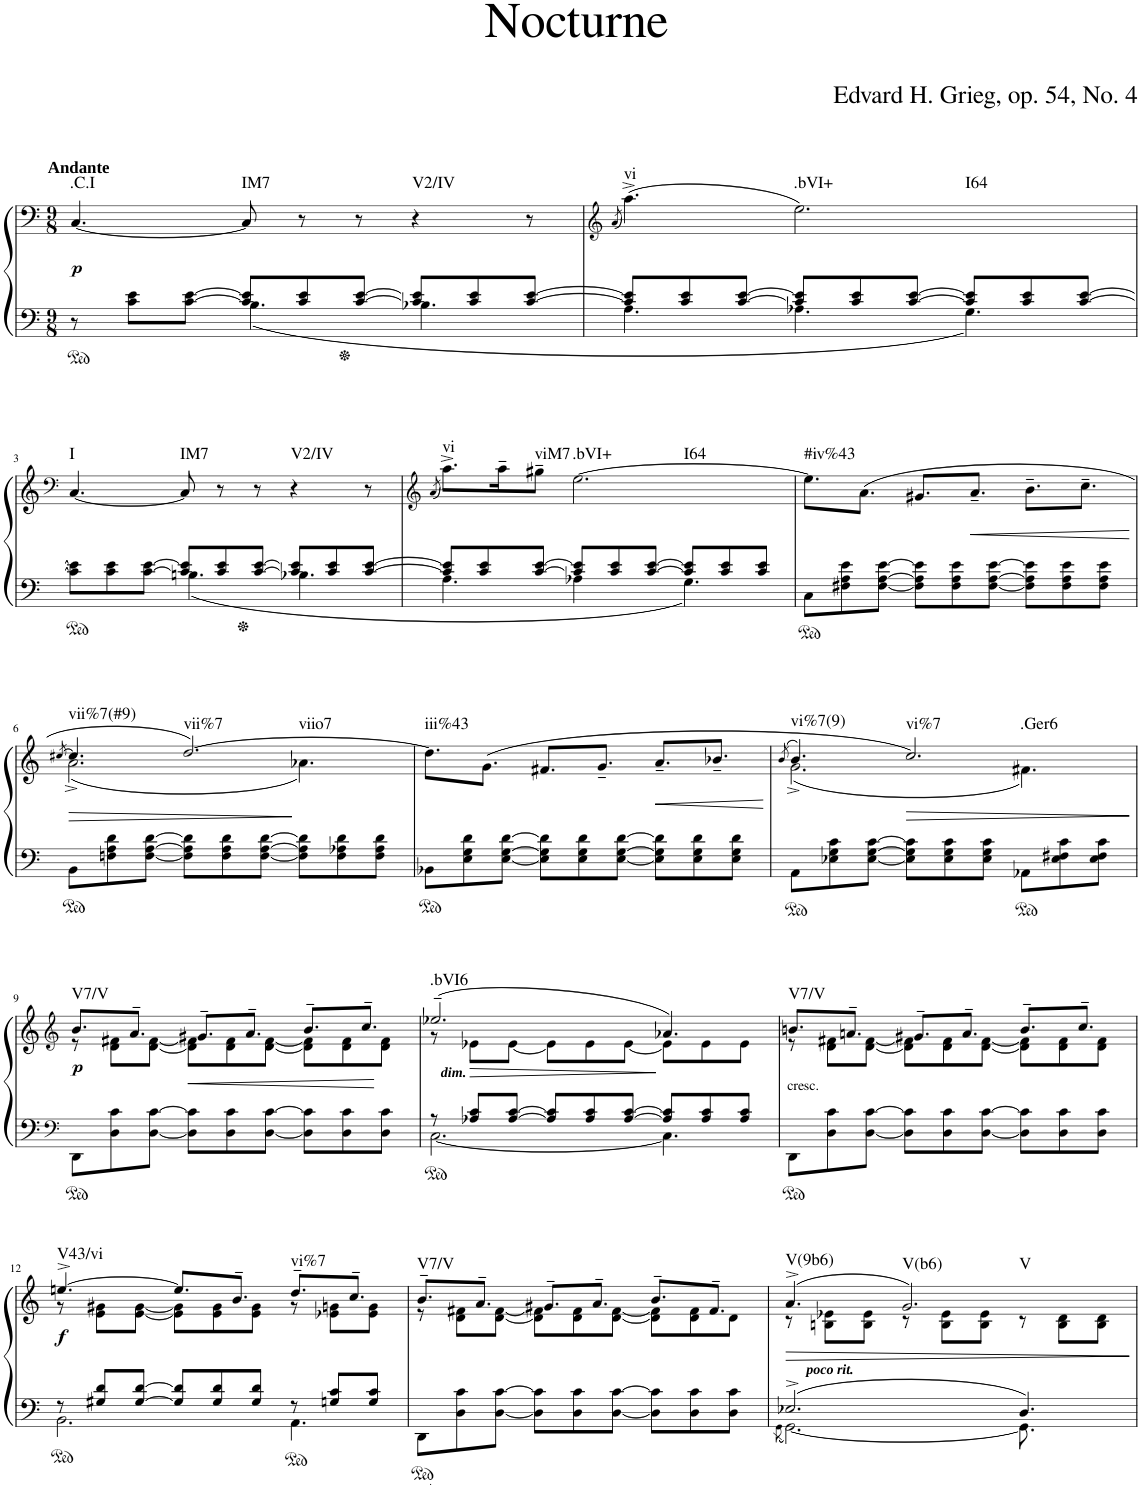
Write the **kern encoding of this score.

**kern	**kern	**dynam	**harte
*part1	*part1	*part1	*part1
*staff2	*staff1	*staff1/2	*
*I"unbenannt	*	*	*
*clefF4	*clefF4	*	*
*k[]	*k[]	*	*
*M9/8	*M9/8	*	*
=1	=1	=1	=1
*^	*	*	*
!	!	!LO:TX:a:B:t=Andante	!	!
!	!	!	!LO:DY:b	!LO:H:kt=.C.I
8r	4.ryy	[4.C/	p	N
8c\ 8e\L	.	.	.	.
[8c\ [8e\J	.	.	.	.
!	!	!	!	!LO:H:kt=IM7
8c/] 8e/]L	4.B\	8C/]	.	N
8c/ 8e/	.	8r	.	.
[8c/ [8e/J	.	8r	.	.
!	!	!	!	!LO:H:kt=V2/IV
8c/] 8e/]L	4.B-X\	4r	.	N
8c/ 8e/	.	.	.	.
[8c/ [8e/J	.	8r	.	.
=2	=2	=2	=2	=2
*	*	*clefG2	*	*
.	.	(8qa/	.	.
!	!	!	!	!LO:H:kt=vi
8c/] 8e/]L	4.A\	(4.aa^\)	.	N
8c/ 8e/	.	.	.	.
[8c/ [8e/J	.	.	.	.
!	!	!	!	!LO:H:n=1:kt=.bVI+
!	!	!	!	!LO:H:n=2:kt=I64
8c/] 8e/]L	4.A-X\	2.ee\)	.	N N
8c/ 8e/	.	.	.	.
[8c/ [8e/J	.	.	.	.
8c/] 8e/]L	4.G\	.	.	.
8c/ 8e/	.	.	.	.
[8c/ [8e/J	.	.	.	.
!!LO:LB:g=z
=3	=3	=3	=3	=3
*	*	*clefF4	*	*
!	!	!	!	!LO:H:kt=I
8c\] 8e\]L	4.ryy	[4.C/	.	N
8c\ 8e\	.	.	.	.
[8c\ [8e\J	.	.	.	.
!	!	!	!	!LO:H:kt=IM7
8c/] 8e/]L	4.Bn\	8C/]	.	N
8c/ 8e/	.	8r	.	.
[8c/ [8e/J	.	8r	.	.
!	!	!	!	!LO:H:kt=V2/IV
8c/] 8e/]L	4.B-X\	4r	.	N
8c/ 8e/	.	.	.	.
[8c/ [8e/J	.	8r	.	.
=4	=4	=4	=4	=4
*	*	*clefG2	*	*
.	.	(8qa/	.	.
!	!	!	!	!LO:H:kt=vi
8c/] 8e/]L	4.A\	8.aa^\L)	.	N
8c/ 8e/	.	.	.	.
.	.	16aa~\K	.	.
!	!	!	!	!LO:H:kt=viM7
[8c/ [8e/J	.	8gg#X~\J	.	N
!	!	!	!	!LO:H:n=1:kt=.bVI+
!	!	!	!	!LO:H:n=2:kt=I64
8c/] 8e/]L	4A-X\	[2.ee\	.	N N
8c/ 8e/	.	.	.	.
[8c/ [8e/J	8ryy	.	.	.
8c/] 8e/]L	4.G\	.	.	.
8c/ 8e/	.	.	.	.
8c/ 8e/J	.	.	.	.
*v	*v	*	*	*
=5	=5	=5	=5
!	!	!	!LO:H:kt=#iv%43
8C\L	8.ee\L]	.	N
8F#X\ 8A\ 8e\	.	.	.
.	(8.a\J	.	.
[8F#\ [8A\ [8e\J	.	.	.
8F#\] 8A\] 8e\]L	8.g#X/L	.	.
8F#\ 8A\ 8e\	.	.	.
!	!	!LO:HP:b	!
.	8.a~/J	<	.
[8F#\ [8A\ [8e\J	.	.	.
8F#\] 8A\] 8e\]L	8.b~\L	.	.
8F#\ 8A\ 8e\	.	.	.
.	8.cc~\J	.	.
8F#\ 8A\ 8e\J	.	.	.
.	.	[	.
!!LO:LB:g=z
=6	=6	=6	=6
.	[8qcc#X/	.	.
*	*^	*	*
!	!	!	!	!LO:H:kt=vii%7(#9)
8BB\L	4.cc#/]	(2.a^\	.	N
8Fn\ 8A\ 8d\	.	.	.	.
[8F\ [8A\ [8d\J	.	.	.	.
!	!	!	!	!LO:H:kt=vii%7
8F\] 8A\] 8d\]L	[2.dd/)	.	.	N
8F\ 8A\ 8d\	.	.	.	.
[8F\ [8A\ [8d\J	.	.	.	.
!	!	!	!	!LO:H:kt=viio7
8F\] 8A\] 8d\]L	.	4.a-X\)	.	N
8F\ 8A-X\ 8d\	.	.	.	.
8F\ 8A-\ 8d\J	.	.	.	.
*	*v	*v	*	*
=7	=7	=7	=7
!	!	!	!LO:H:kt=iii%43
8BB-X\L	8.dd\L]	.	N
8E\ 8G\ 8d\	.	.	.
.	(8.g\J	.	.
[8E\ [8G\ [8d\J	.	.	.
8E\] 8G\] 8d\]L	8.f#X/L	.	.
8E\ 8G\ 8d\	.	.	.
.	8.g~/J	.	.
[8E\ [8G\ [8d\J	.	.	.
!	!	!LO:HP:b	!
8E\] 8G\] 8d\]L	8.a~/L	<	.
8E\ 8G\ 8d\	.	.	.
.	8.b-X~/J	.	.
8E\ 8G\ 8d\J	.	.	.
.	.	[	.
=8	=8	=8	=8
.	(8qb/	.	.
*	*^	*	*
!	!	!	!	!LO:H:kt=vi%7(9)
8AA\L	4.b/)	(2.g^\	.	N
8E-X\ 8G\ 8c\	.	.	.	.
[8E-\ [8G\ [8c\J	.	.	.	.
!	!	!	!LO:HP:b	!LO:H:kt=vi%7
8E-\] 8G\] 8c\]L	2.cc/)	.	>	N
8E-\ 8G\ 8c\	.	.	.	.
8E-\ 8G\ 8c\J	.	.	.	.
!	!	!	!	!LO:H:kt=.Ger6
8AA-X\L	.	4.f#X\)	.	N
8E-\ 8F#X\ 8c\	.	.	.	.
8E-\ 8F#\ 8c\J	.	.	.	.
*	*v	*v	*	*
.	.	]	.
!!LO:LB:g=z
=9	=9	=9	=9
*clefF4	*clefG2	*	*
*	*^	*	*
!	!	!	!LO:DY:b	!LO:H:kt=V7/V
8DD\L	8.b/L	8r	p	N
8D\ 8c\	.	8d\ 8f#X\L	.	.
.	8.a~/J	.	.	.
[8D\ [8c\J	.	[8d\ [8f#\J	.	.
!	!	!	!LO:HP:b	!
8D\] 8c\]L	8.g#X~/L	8d\] 8f#\]L	<	.
8D\ 8c\	.	8d\ 8f#\	.	.
.	8.a~/J	.	.	.
[8D\ [8c\J	.	[8d\ [8f#\J	.	.
8D\] 8c\]L	8.b~/L	8d\] 8f#\]L	.	.
8D\ 8c\	.	8d\ 8f#\	.	.
.	8.cc~/J	.	.	.
8D\ 8c\J	.	8d\ 8f#\J	[	.
=10	=10	=10	=10	=10
*^	*	*	*	*
!	!	!	!	!	!LO:H:kt=.bVI6
8r	[2.C\	(2.ee-X~/	8r	.	N
!	!	!	!LO:TX:b:Bi:t=dim.	!	!
!	!	!	!	!LO:HP:b	!
8A-X/ 8c/L	.	.	8e-X\L	>	.
[8A-/ [8c/J	.	.	[8e-\J	.	.
8A-/] 8c/]L	.	.	8e-\L]	.	.
8A-/ 8c/	.	.	8e-\	.	.
[8A-/ [8c/J	.	.	[8e-\J	.	.
8A-/] 8c/]L	4.C\]	4.a-X/)	8e-\L]	.	.
8A-/ 8c/	.	.	8e-\	.	.
8A-/ 8c/J	.	.	8e-\J	.	.
*v	*v	*	*	*	*
=11	=11	=11	=11	=11
!	!LO:TX:b:t=cresc.	!	!	!LO:H:kt=V7/V
8DD\L	8.bn/L	8r	.	N
8D\ 8c\	.	8d\ 8f#X\L	.	.
.	8.an~/J	.	.	.
[8D\ [8c\J	.	[8d\ [8f#\J	.	.
8D\] 8c\]L	8.g#X~/L	8d\] 8f#\]L	.	.
8D\ 8c\	.	8d\ 8f#\	.	.
.	8.a~/J	.	.	.
[8D\ [8c\J	.	[8d\ [8f#\J	.	.
8D\] 8c\]L	8.b~/L	8d\] 8f#\]L	.	.
8D\ 8c\	.	8d\ 8f#\	.	.
.	8.cc~/J	.	.	.
8D\ 8c\J	.	8d\ 8f#\J	.	.
!!LO:LB:g=z	!!
=12	=12	=12	=12	=12
*^	*	*	*	*
!	!	!	!	!LO:DY:b	!LO:H:kt=V43/vi
8r	2.BB\	[4.een^/	8r	f	N
8G#X/ 8d/L	.	.	8e\ 8g#X\L	.	.
[8G#/ [8d/J	.	.	[8e\ [8g#\J	.	.
8G#/] 8d/]L	.	8.ee/L]	8e\] 8g#\]L	.	.
8G#/ 8d/	.	.	8e\ 8g#\	.	.
.	.	8.b~/J	.	.	.
8G#/ 8d/J	.	.	8e\ 8g#\J	.	.
!	!	!	!	!	!LO:H:kt=vi%7
8r	4.AA\	8.dd~/L	8r	.	N
8Gn/ 8c/L	.	.	8e-X\ 8gn\L	.	.
.	.	8.cc~/J	.	.	.
8G/ 8c/J	.	.	8e-\ 8g\J	.	.
*v	*v	*	*	*	*
=13	=13	=13	=13	=13
!LO:TX:b:t=.	!	!	!	!LO:H:kt=V7/V
8DD\L	8.b~/L	8r	.	N
8D\ 8c\	.	8d\ 8f#X\L	.	.
.	8.a~/J	.	.	.
[8D\ [8c\J	.	[8d\ [8f#\J	.	.
8D\] 8c\]L	8.g#X~/L	8d\] 8f#\]L	.	.
8D\ 8c\	.	8d\ 8f#\	.	.
.	8.a~/J	.	.	.
[8D\ [8c\J	.	[8d\ [8f#\J	.	.
8D\] 8c\]L	8.b~/L	8d\] 8f#\]L	.	.
8D\ 8c\	.	8d\ 8f#\	.	.
.	8.f#~/J	.	.	.
8D\ 8c\J	.	8d\J	.	.
=14	=14	=14	=14	=14
*^	*	*	*	*
.	8qGG\	.	.	.	.
!LO:TX:a:Bi:t=poco rit.	!	!	!	!	!LO:H:kt=V(9b6)
2.E-X^/	[2.GG\	(4.a^/	8r	.	N
.	.	.	8Bn\ 8e-X\L	.	.
.	.	.	8B\ 8e-\J	.	.
!	!	!	!	!	!LO:H:kt=V(b6)
.	.	2.g/)	8r	.	N
.	.	.	8B\ 8e-\L	.	.
.	.	.	8B\ 8e-\J	.	.
!	!	!	!	!	!LO:H:kt=V
4.D/	8.GG\]	.	8r	.	N
.	.	.	8B\ 8d\L	.	.
.	8.ryy	.	.	.	.
.	.	.	8B\ 8d\J	.	.
*v	*v	*	*	*	*
*	*v	*v	*	*
.	.	]	.
=	=	=	=
*-	*-	*-	*-
